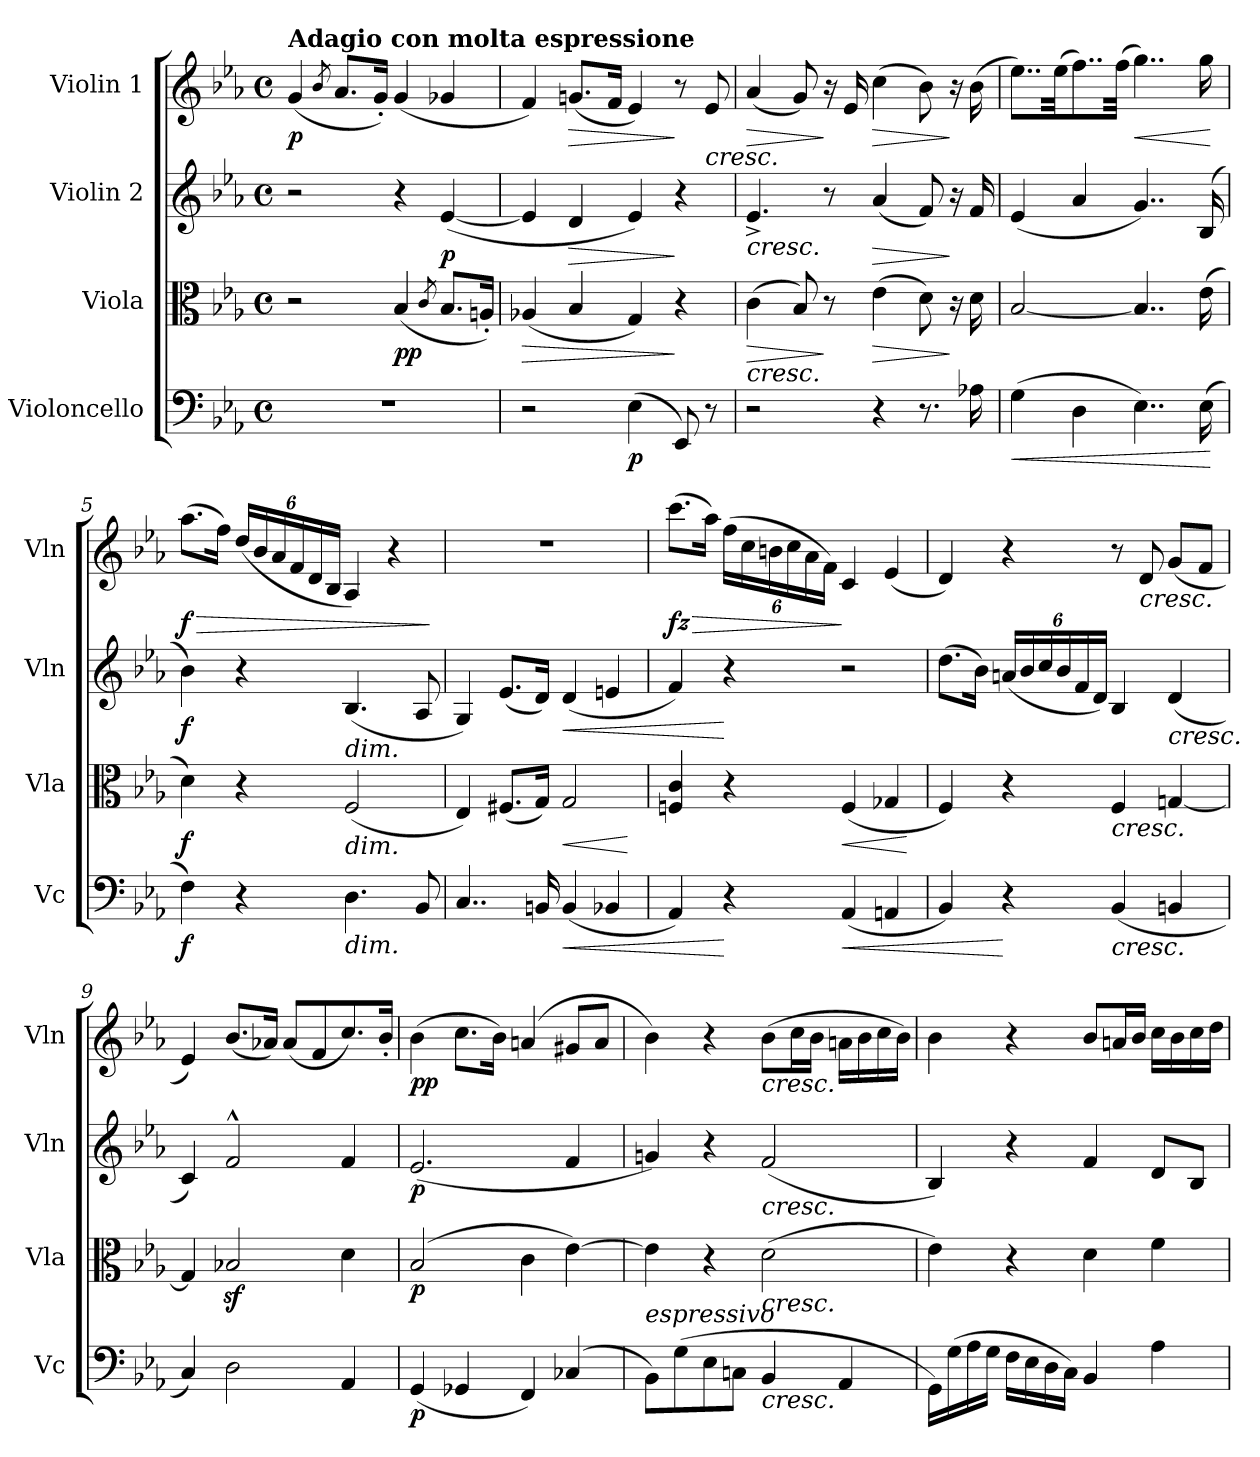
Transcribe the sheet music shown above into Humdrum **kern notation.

**kern	**dynam	**kern	**dynam	**kern	**dynam	**kern	**dynam
*part4	*part4	*part3	*part3	*part2	*part2	*part1	*part1
*staff4	*staff4	*staff3	*staff3	*staff2	*staff2	*staff1	*staff1
*I"Violoncello	*	*I"Viola	*	*I"Violin 2	*	*I"Violin 1	*
*I'Vc	*	*I'Vla	*	*I'Vln	*	*I'Vln	*
*clefF4	*	*clefC3	*	*clefG2	*	*clefG2	*
*k[b-e-a-]	*	*k[b-e-a-]	*	*k[b-e-a-]	*	*k[b-e-a-]	*
*M4/4	*	*M4/4	*	*M4/4	*	*M4/4	*
*met(c)	*	*met(c)	*	*met(c)	*	*met(c)	*
=1	=1	=1	=1	=1	=1	=1	=1
!	!	!	!	!	!	!LO:TX:a:B:t=Adagio con molta espressione	!
!	!	!	!	!	!	!	!LO:DY:b
1r	.	2r	.	2r	.	(<4g/	p
.	.	.	.	.	.	8qb-/	.
.	.	.	.	.	.	8.a-/L	.
.	.	.	.	.	.	16g'/Jk)	.
!	!	!	!LO:DY:b	!	!	!	!
!	!	!	!LO:DY:n=1:b	!	!	!	!
.	.	(<4B-/	p p	4r	.	(<4g/	.
.	.	8qc/	.	.	.	.	.
!	!	!	!	!	!LO:DY:b	!	!
.	.	8.B-/L	.	(<[4e-/	p	4g-X/	.
.	.	16An'/Jk)	.	.	.	.	.
=2	=2	=2	=2	=2	=2	=2	=2
!	!	!	!LO:HP:b	!	!	!	!
2r	.	(<4A-X/	>	4e-/]	.	4f/)	.
!	!	!	!	!	!LO:HP:b	!	!LO:HP:b
.	.	4B-/	.	4d/	>	(<8.gn/L	>
.	.	.	.	.	.	16f/Jk	.
!	!LO:DY:b	!	!	!	!	!	!
(>4E-\	p	4G/)	.	4e-/)	.	4e-/)	.
8EE-/)	.	4r	]	4r	]	8r	]
!	!	!	!	!	!	!LO:TX:b:i:t=cresc.	!
8r	.	.	.	.	.	8e-/	.
=3	=3	=3	=3	=3	=3	=3	=3
!	!	!	!	!LO:TX:b:i:t=cresc.	!	!	!
!	!	!LO:TX:b:i:t=cresc.	!	!	!	!	!
!	!	!	!LO:HP:b	!	!	!	!LO:HP:b
2r	.	(>4c\	>	4.e-^/	.	(<4a-/	>
.	.	8B-/)	.	.	.	8g/)	.
.	.	8r	]	8r	.	16r	]
.	.	.	.	.	.	16e-/	.
!	!	!	!LO:HP:b	!	!LO:HP:b	!	!LO:HP:b
4r	.	(>4e-\	>	(<4a-/	>	(>4cc\	>
8.r	.	8d\)	.	8f/)	.	8b-\)	.
.	.	16r	]	16r	]	16r	]
16A-X\	.	16d\	.	16f/	.	(>16b-\	.
=4	=4	=4	=4	=4	=4	=4	=4
!	!LO:HP:b	!	!	!	!	!	!
(>4G\	<	[2B-/	.	(<4e-/	.	8..ee-\L)	.
.	.	.	.	.	.	(>32ee-\KK	.
4D\	.	.	.	4a-/	.	8..ff\)	.
.	.	.	.	.	.	(>32ff\Jkk	.
!	!	!	!	!	!	!	!LO:HP:b
4..E-\)	.	4..B-/]	.	4..g/)	.	4..gg\)	<
(>16E-\	.	(>16e-\	.	(<16B-/	.	16gg\	.
.	[	.	.	.	.	.	[
=5	=5	=5	=5	=5	=5	=5	=5
!	!LO:DY:b	!	!LO:DY:b	!	!LO:DY:b	!	!LO:HP:b
!	!	!	!	!	!	!	!LO:DY:n=1:b
4F\)	f	4d\)	f	4b-\)	f	(>8.aa-\L	> f
.	.	.	.	.	.	16ff\Jk)	.
*	*	*	*	*	*	*Xbrackettup	*
4r	.	4r	.	4r	.	(<24dd/LL	.
.	.	.	.	.	.	24b-/	.
.	.	.	.	.	.	24a-/	.
.	.	.	.	.	.	24f/	.
.	.	.	.	.	.	24d/	.
.	.	.	.	.	.	24B-/JJ	.
!	!	!	!	!LO:TX:b:i:t=dim.	!	!	!
!	!	!LO:TX:b:i:t=dim.	!	!	!	!	!
!LO:TX:b:i:t=dim.	!	!	!	!	!	!	!
4.D\	.	(<2F/	.	(<4.B-/	.	4A-/)	.
.	.	.	.	.	.	4r	.
8BB-/	.	.	.	8A-/	.	.	.
.	.	.	.	.	.	.	]
=6	=6	=6	=6	=6	=6	=6	=6
4..C/	.	4E-/)	.	4G/)	.	1r	.
.	.	(<8.F#X/L	.	(<8.e-/L	.	.	.
16BBn/	.	16G/Jk)	.	16d/Jk)	.	.	.
!	!LO:HP:b	!	!LO:HP:b	!	!LO:HP:b	!	!
(<4BB/	<	2G/	<	(<4d/	<	.	.
4BB-X/	.	.	.	4en/	.	.	.
.	.	.	[	.	.	.	.
=7	=7	=7	=7	=7	=7	=7	=7
!	!	!	!	!	!	!	!LO:HP:b
!	!	!	!	!	!	!	!LO:DY:n=1:b
4AA-/)	.	4Fn/ 4c/	.	4f/)	.	(>8.ccc\L	> fz
.	.	.	.	.	.	16aa-\Jk)	.
4r	[	4r	.	4r	[	(>24ff\LL	.
.	.	.	.	.	.	24cc\	.
.	.	.	.	.	.	24bn\	.
.	.	.	.	.	.	24cc\	.
.	.	.	.	.	.	24a-\	.
.	.	.	.	.	.	24f\JJ)	.
!	!LO:HP:b	!	!LO:HP:b	!	!	!	!
(<4AA-/	<	(<4F/	<	2r	.	4c/	]
4AAn/	.	4G-X/	.	.	.	(<4e-/	.
.	.	.	[	.	.	.	.
!!LO:LB:g=z
=8	=8	=8	=8	=8	=8	=8	=8
4BB-/)	.	4F/)	.	(>8.dd\L	.	4d/)	.
.	.	.	.	16b-\Jk)	.	.	.
*	*	*	*	*Xbrackettup	*	*	*
4r	[	4r	.	(<24an/LL	.	4r	.
.	.	.	.	24b-/	.	.	.
.	.	.	.	24cc/	.	.	.
.	.	.	.	24b-/	.	.	.
.	.	.	.	24f/	.	.	.
.	.	.	.	24d/JJ)	.	.	.
!	!	!LO:TX:b:i:t=cresc.	!	!	!	!	!
!LO:TX:b:i:t=cresc.	!	!	!	!	!	!	!
(<4BB-/	.	4F/	.	4B-/	.	8r	.
!	!	!	!	!	!	!LO:TX:b:i:t=cresc.	!
.	.	.	.	.	.	8d/	.
!	!	!	!	!LO:TX:b:i:t=cresc.	!	!	!
4BBn/	.	[4Gn/	.	(<4d/	.	(<8g/L	.
.	.	.	.	.	.	8f/J	.
=9	=9	=9	=9	=9	=9	=9	=9
4C/)	.	4G/]	.	4c/)	.	4e-/)	.
2D\	.	2B-Xz</	.	2f^^/	.	(<8.b-/L	.
.	.	.	.	.	.	16a-X/Jk)	.
.	.	.	.	.	.	(<8a-/L	.
.	.	.	.	.	.	8f/	.
4AA-/	.	4d\	.	4f/	.	8.cc/)	.
.	.	.	.	.	.	16b-'/Jk	.
=10	=10	=10	=10	=10	=10	=10	=10
!	!LO:DY:b	!	!LO:DY:b	!	!LO:DY:b	!	!LO:DY:b
(<4GG/	p	(>2B-/	p	(<2.e-/	p	(>4b-\	pp
4GG-X/	.	.	.	.	.	8.cc\L	.
.	.	.	.	.	.	16b-\Jk)	.
4FF/)	.	4c\	.	.	.	(<4an/	.
(<4C-X/	.	[4e-\)	.	4f/	.	8g#X/L	.
.	.	.	.	.	.	8a/J	.
=11	=11	=11	=11	=11	=11	=11	=11
!LO:TX:a:i:t=espressivo	!	!	!	!	!	!	!
8BB-\L)	.	4e-\]	.	4gn/)	.	4b-\)	.
(>8G\	.	.	.	.	.	.	.
8E-\	.	4r	.	4r	.	4r	.
8Cn\J	.	.	.	.	.	.	.
!	!	!	!	!	!	!LO:TX:b:i:t=cresc.	!
!	!	!	!	!LO:TX:b:i:t=cresc.	!	!	!
!	!	!LO:TX:b:i:t=cresc.	!	!	!	!	!
!LO:TX:b:i:t=cresc.	!	!	!	!	!	!	!
4BB-/	.	(>2d\	.	(<2f/	.	(>8b-\L	.
.	.	.	.	.	.	16cc\L	.
.	.	.	.	.	.	16b-\JJ	.
4AA-/	.	.	.	.	.	16an\LL	.
.	.	.	.	.	.	16b-\	.
.	.	.	.	.	.	16cc\	.
.	.	.	.	.	.	16b-\JJ)	.
=12	=12	=12	=12	=12	=12	=12	=12
16GG\LL)	.	4e-\)	.	4B-/)	.	4b-\	.
(>16G\	.	.	.	.	.	.	.
16A-\	.	.	.	.	.	.	.
16G\JJ	.	.	.	.	.	.	.
16F\LL	.	4r	.	4r	.	4r	.
16E-\	.	.	.	.	.	.	.
16D\	.	.	.	.	.	.	.
16C\JJ)	.	.	.	.	.	.	.
4BB-/	.	4d\	.	4f/	.	8b-/L	.
.	.	.	.	.	.	16an/L	.
.	.	.	.	.	.	16b-/JJ	.
4A-\	.	4f\	.	8d/L	.	16cc\LL	.
.	.	.	.	.	.	16b-\	.
.	.	.	.	8B-/J	.	16cc\	.
.	.	.	.	.	.	16dd\JJ	.
=	=	=	=	=	=	=	=
*-	*-	*-	*-	*-	*-	*-	*-
